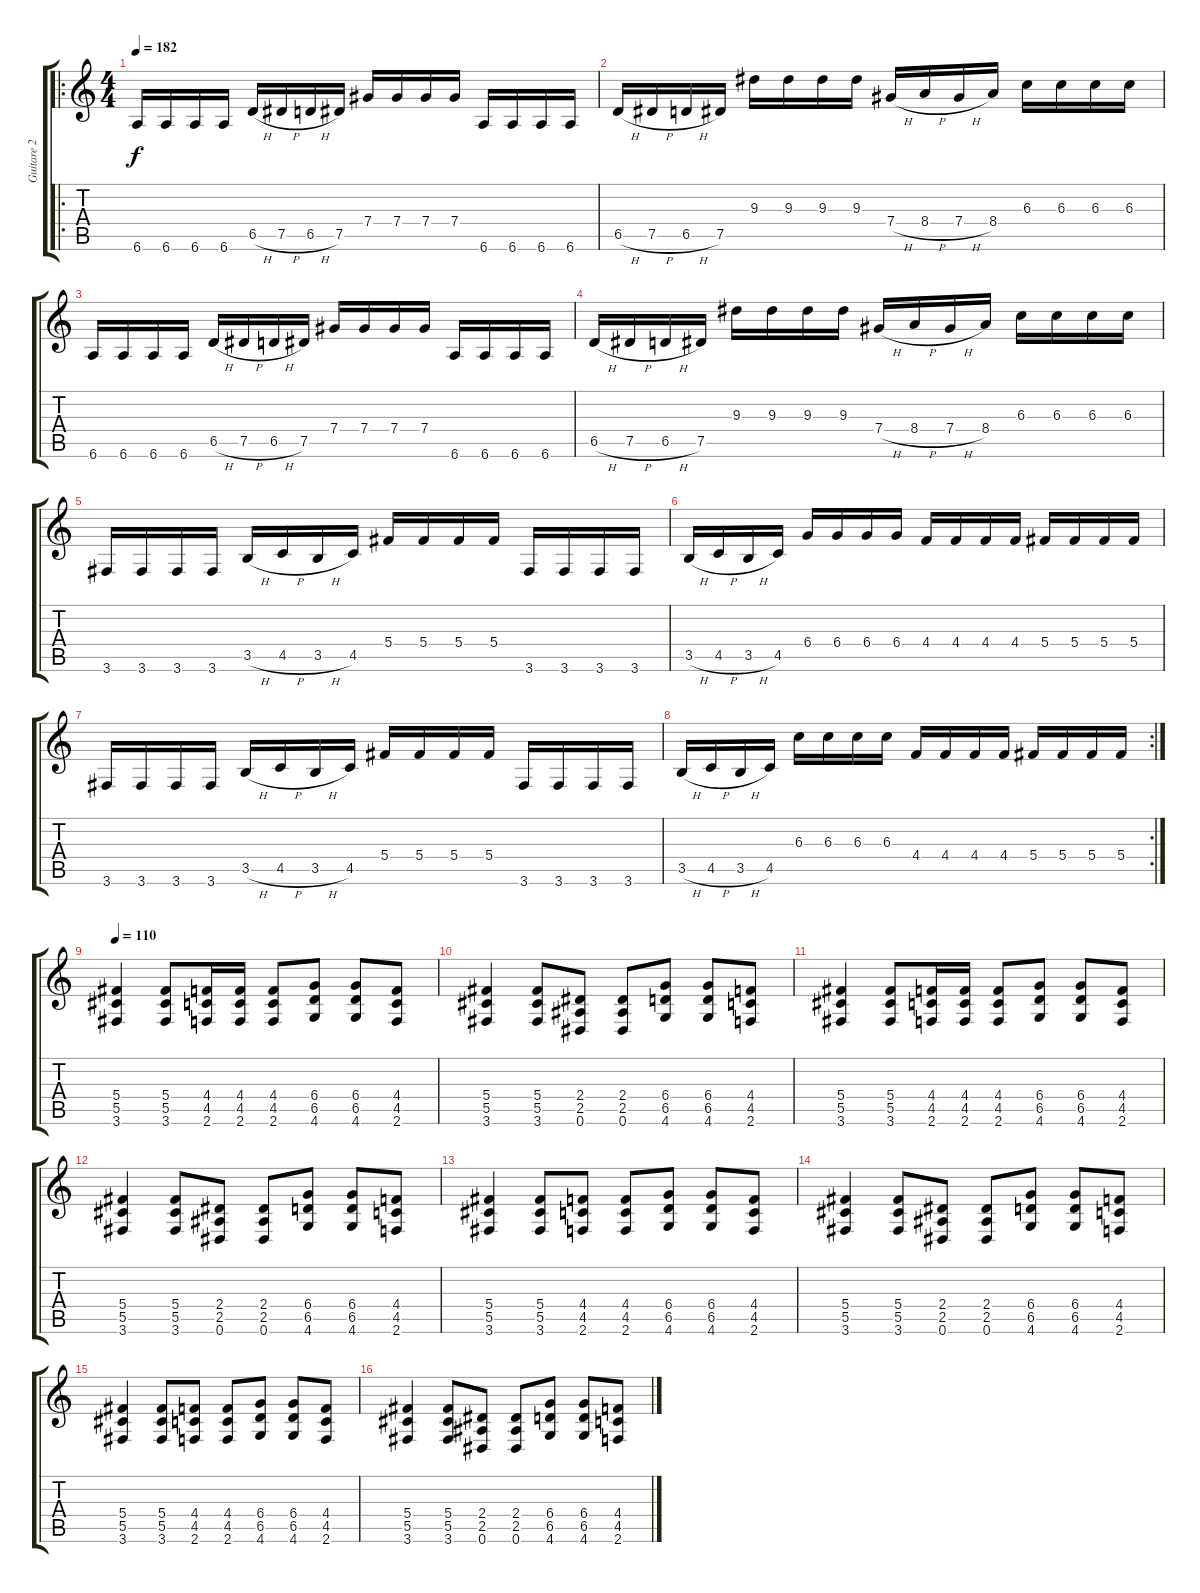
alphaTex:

\track ("Guitare 2" "Guitare 2") {instrument distortionguitar}
\staff {score tabs}
\tuning (Eb4 Bb3 Gb3 Db3 Ab2 Eb2) {hide}
\ro
\ts (4 4)
\tempo 182
\clef g2
\ks c
6.6.16{dy f} 6.6.16 6.6.16 6.6.16 6.5{h}.16 7.5{h}.16 6.5{h}.16 7.5.16 7.4.16 7.4.16 7.4.16 7.4.16 6.6.16 6.6.16 6.6.16 6.6.16 |
6.5{h}.16 7.5{h}.16 6.5{h}.16 7.5.16 9.3.16 9.3.16 9.3.16 9.3.16 7.4{h}.16 8.4{h}.16 7.4{h}.16 8.4.16 6.3.16 6.3.16 6.3.16 6.3.16 |
6.6.16 6.6.16 6.6.16 6.6.16 6.5{h}.16 7.5{h}.16 6.5{h}.16 7.5.16 7.4.16 7.4.16 7.4.16 7.4.16 6.6.16 6.6.16 6.6.16 6.6.16 |
6.5{h}.16 7.5{h}.16 6.5{h}.16 7.5.16 9.3.16 9.3.16 9.3.16 9.3.16 7.4{h}.16 8.4{h}.16 7.4{h}.16 8.4.16 6.3.16 6.3.16 6.3.16 6.3.16 |
3.6.16 3.6.16 3.6.16 3.6.16 3.5{h}.16 4.5{h}.16 3.5{h}.16 4.5.16 5.4.16 5.4.16 5.4.16 5.4.16 3.6.16 3.6.16 3.6.16 3.6.16 |
3.5{h}.16 4.5{h}.16 3.5{h}.16 4.5.16 6.4.16 6.4.16 6.4.16 6.4.16 4.4.16 4.4.16 4.4.16 4.4.16 5.4.16 5.4.16 5.4.16 5.4.16 |
3.6.16 3.6.16 3.6.16 3.6.16 3.5{h}.16 4.5{h}.16 3.5{h}.16 4.5.16 5.4.16 5.4.16 5.4.16 5.4.16 3.6.16 3.6.16 3.6.16 3.6.16 |
\rc 2
3.5{h}.16 4.5{h}.16 3.5{h}.16 4.5.16 6.3.16 6.3.16 6.3.16 6.3.16 4.4.16 4.4.16 4.4.16 4.4.16 5.4.16 5.4.16 5.4.16 5.4.16 |
\tempo 110
(5.4 5.5 3.6).4 (5.4 5.5 3.6).8 (4.4 4.5 2.6).16 (4.4 4.5 2.6).16 (4.4 4.5 2.6).8 (6.4 6.5 4.6).8 (6.4 6.5 4.6).8 (4.4 4.5 2.6).8 |
(5.4 5.5 3.6).4 (5.4 5.5 3.6).8 (2.4 2.5 0.6).8 (2.4 2.5 0.6).8 (6.4 6.5 4.6).8 (6.4 6.5 4.6).8 (4.4 4.5 2.6).8 |
(5.4 5.5 3.6).4 (5.4 5.5 3.6).8 (4.4 4.5 2.6).16 (4.4 4.5 2.6).16 (4.4 4.5 2.6).8 (6.4 6.5 4.6).8 (6.4 6.5 4.6).8 (4.4 4.5 2.6).8 |
(5.4 5.5 3.6).4 (5.4 5.5 3.6).8 (2.4 2.5 0.6).8 (2.4 2.5 0.6).8 (6.4 6.5 4.6).8 (6.4 6.5 4.6).8 (4.4 4.5 2.6).8 |
(5.4 5.5 3.6).4 (5.4 5.5 3.6).8 (4.4 4.5 2.6).8 (4.4 4.5 2.6).8 (6.4 6.5 4.6).8 (6.4 6.5 4.6).8 (4.4 4.5 2.6).8 |
(5.4 5.5 3.6).4 (5.4 5.5 3.6).8 (2.4 2.5 0.6).8 (2.4 2.5 0.6).8 (6.4 6.5 4.6).8 (6.4 6.5 4.6).8 (4.4 4.5 2.6).8 |
(5.4 5.5 3.6).4 (5.4 5.5 3.6).8 (4.4 4.5 2.6).8 (4.4 4.5 2.6).8 (6.4 6.5 4.6).8 (6.4 6.5 4.6).8 (4.4 4.5 2.6).8 |
(5.4 5.5 3.6).4 (5.4 5.5 3.6).8 (2.4 2.5 0.6).8 (2.4 2.5 0.6).8 (6.4 6.5 4.6).8 (6.4 6.5 4.6).8 (4.4 4.5 2.6).8
